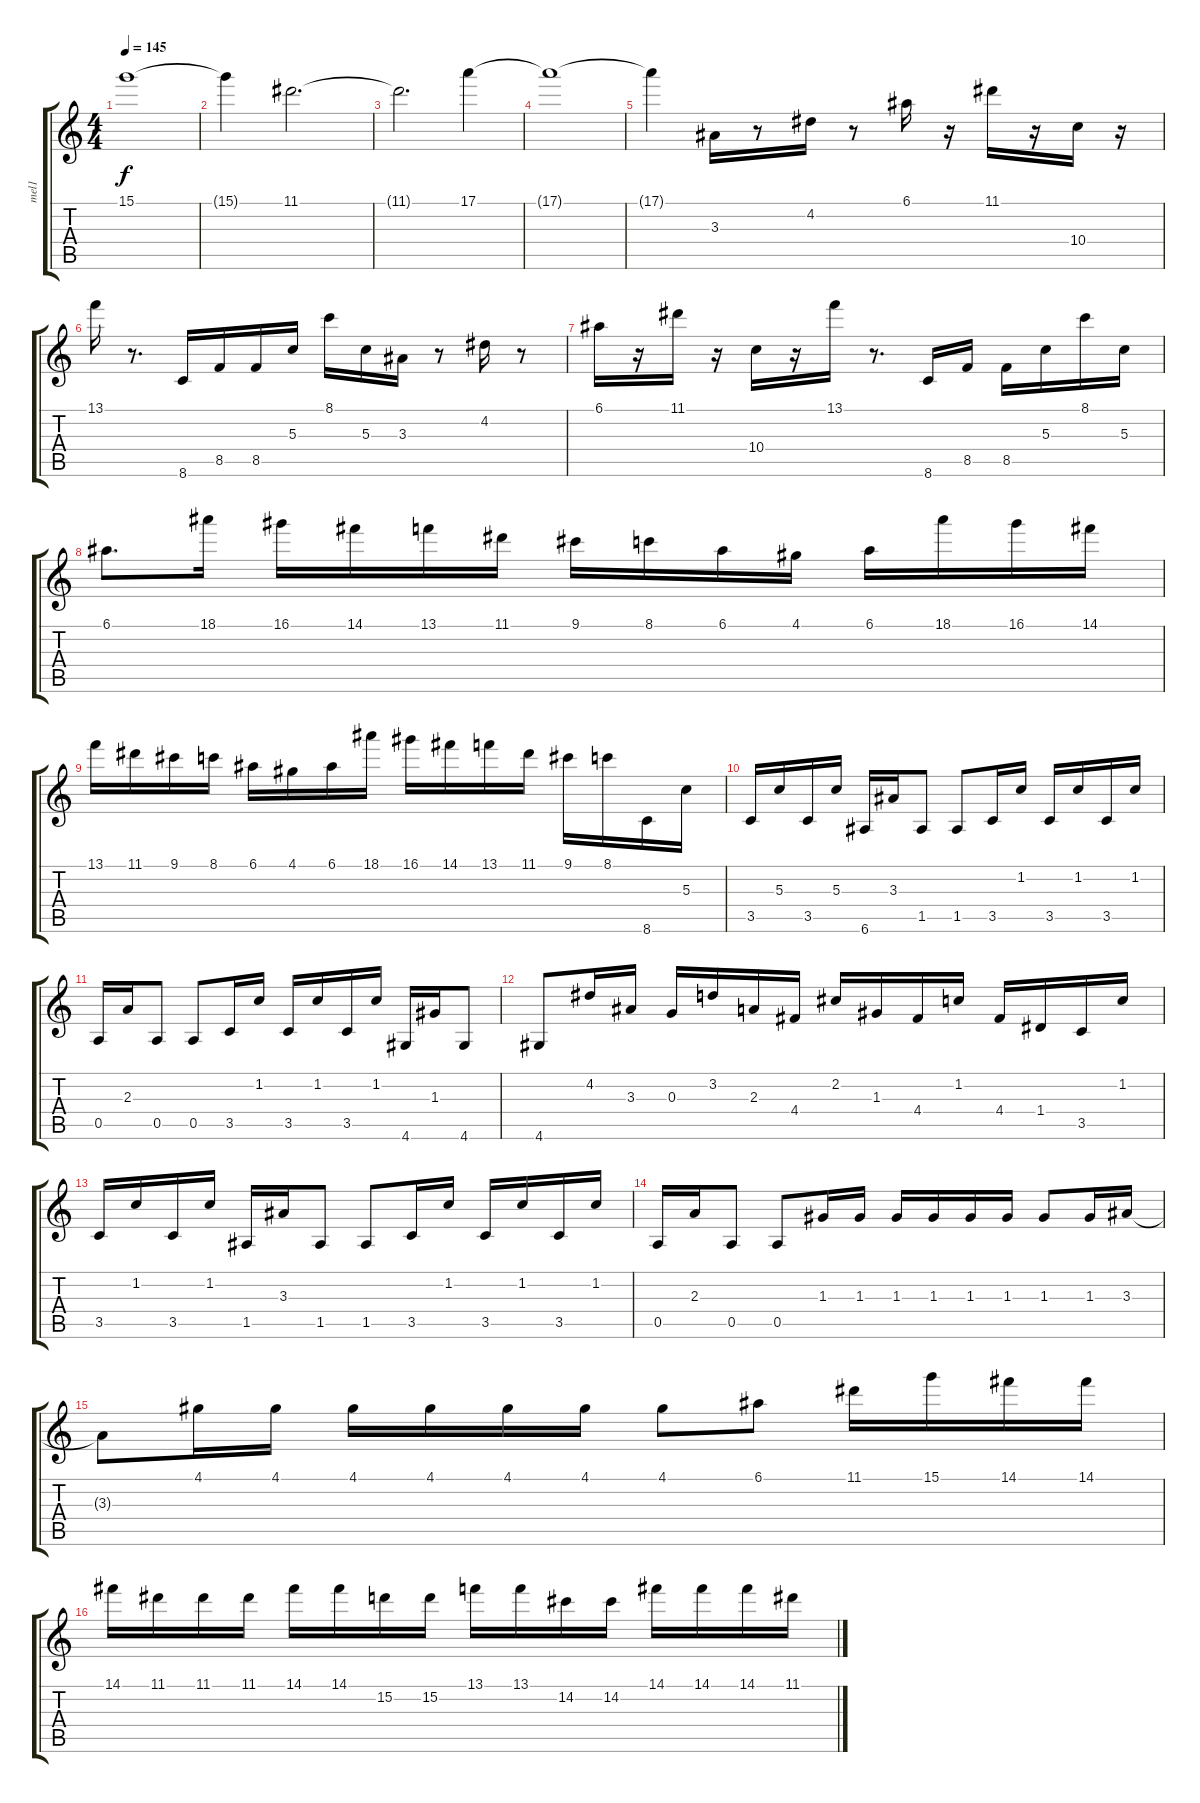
\track ("mel1" "mel1") {instrument distortionguitar}
\staff {score tabs}
\tuning (E4 B3 G3 D3 A2 E2) {hide}
\ts (4 4)
\tempo 145
\clef g2
\ks c
15.1{t}.1{dy f} |
15.1{t}.4 11.1.2{d} |
11.1{t}.2{d} 17.1.4 |
17.1{t}.1 |
17.1{t}.4 3.3.16 r.8 4.2.16 r.8 6.1.16 r.16 11.1.16 r.16 10.4.16 r.16 |
13.1.16 r.8{d} 8.6.16 8.5.16 8.5.16 5.3.16 8.1.16 5.3.16 3.3.16 r.8 4.2.16 r.8 |
6.1.16 r.16 11.1.16 r.16 10.4.16 r.16 13.1.16 r.8{d} 8.6.16 8.5.16 8.5.16 5.3.16 8.1.16 5.3.16 |
6.1.8{d} 18.1.16 16.1.16 14.1.16 13.1.16 11.1.16 9.1.16 8.1.16 6.1.16 4.1.16 6.1.16 18.1.16 16.1.16 14.1.16 |
13.1.16 11.1.16 9.1.16 8.1.16 6.1.16 4.1.16 6.1.16 18.1.16 16.1.16 14.1.16 13.1.16 11.1.16 9.1.16 8.1.16 8.6.16 5.3.16 |
3.5.16 5.3.16 3.5.16 5.3.16 6.6.16 3.3.16 1.5.8 1.5.8 3.5.16 1.2.16 3.5.16 1.2.16 3.5.16 1.2.16 |
0.5.16 2.3.16 0.5.8 0.5.8 3.5.16 1.2.16 3.5.16 1.2.16 3.5.16 1.2.16 4.6.16 1.3.16 4.6.8 |
4.6.8 4.2.16 3.3.16 0.3.16 3.2.16 2.3.16 4.4.16 2.2.16 1.3.16 4.4.16 1.2.16 4.4.16 1.4.16 3.5.16 1.2.16 |
3.5.16 1.2.16 3.5.16 1.2.16 1.5.16 3.3.16 1.5.8 1.5.8 3.5.16 1.2.16 3.5.16 1.2.16 3.5.16 1.2.16 |
0.5.16 2.3.16 0.5.8 0.5.8 1.3.16 1.3.16 1.3.16 1.3.16 1.3.16 1.3.16 1.3.8 1.3.16 3.3.16 |
3.3{t}.8 4.1.16 4.1.16 4.1.16 4.1.16 4.1.16 4.1.16 4.1.8 6.1.8 11.1.16 15.1.16 14.1.16 14.1.16 |
14.1.16 11.1.16 11.1.16 11.1.16 14.1.16 14.1.16 15.2.16 15.2.16 13.1.16 13.1.16 14.2.16 14.2.16 14.1.16 14.1.16 14.1.16 11.1.16
